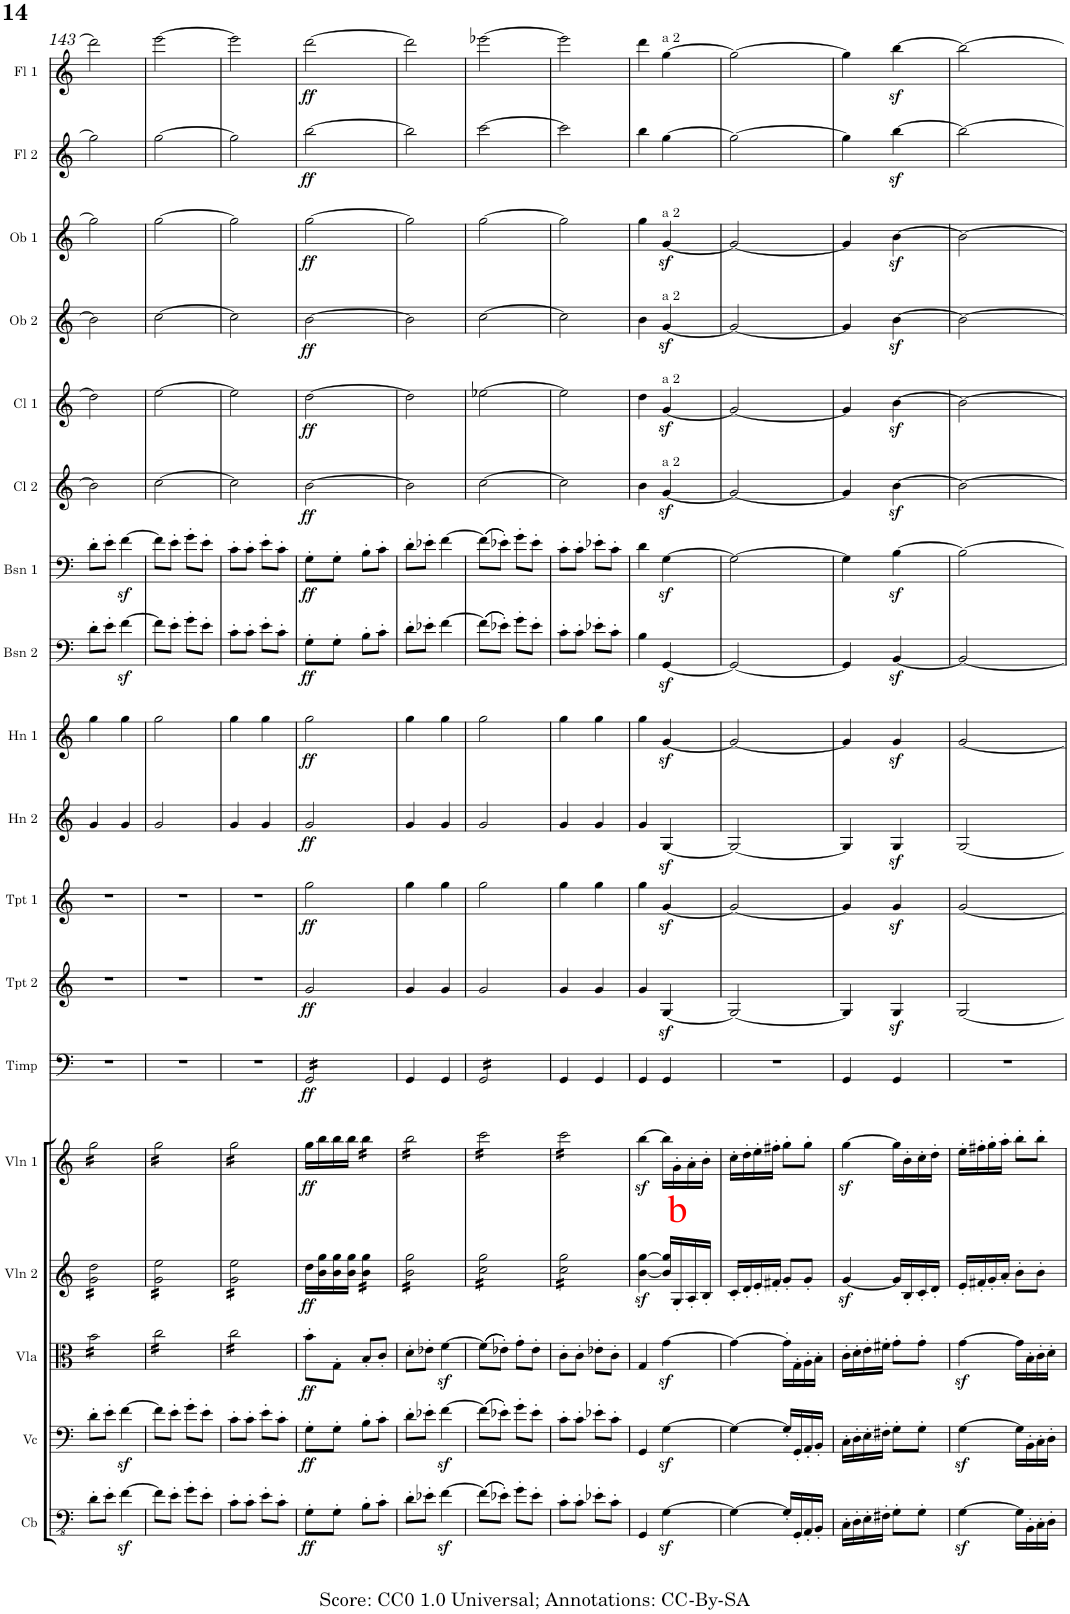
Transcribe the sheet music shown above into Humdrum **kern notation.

**kern	**dynam	**kern	**dynam	**kern	**dynam	**kern	**dynam	**kern	**text	**dynam	**kern	**dynam	**kern	**dynam	**kern	**dynam	**kern	**dynam	**kern	**dynam	**kern	**dynam	**kern	**dynam	**kern	**dynam	**kern	**dynam	**kern	**dynam	**kern	**dynam	**kern	**dynam	**kern	**dynam
*part18	*part18	*part17	*part17	*part16	*part16	*part15	*part15	*part14	*part14	*part14	*part13	*part13	*part12	*part12	*part11	*part11	*part10	*part10	*part9	*part9	*part8	*part8	*part7	*part7	*part6	*part6	*part5	*part5	*part4	*part4	*part3	*part3	*part2	*part2	*part1	*part1
*staff18	*staff18	*staff17	*staff17	*staff16	*staff16	*staff15	*staff15	*staff14	*staff14	*staff14	*staff13	*staff13	*staff12	*staff12	*staff11	*staff11	*staff10	*staff10	*staff9	*staff9	*staff8	*staff8	*staff7	*staff7	*staff6	*staff6	*staff5	*staff5	*staff4	*staff4	*staff3	*staff3	*staff2	*staff2	*staff1	*staff1
*I"Contrabass	*	*I"Violoncello	*	*I"Viola	*	*I"Violin 2	*	*I"Violin 1	*	*	*I"Timpani	*	*I"C Trumpet 2	*	*I"C Trumpet 1	*	*I"C Horn 2	*	*I"C Horn 1	*	*I"Bassoon 2	*	*I"Bassoon 1	*	*I"C Clarinet 2	*	*I"C Clarinet 1	*	*I"Oboe 2	*	*I"Oboe 1	*	*I"Flute 2	*	*I"Flute 1	*
*I'Cb	*	*I'Vc	*	*I'Vla	*	*I'Vln 2	*	*I'Vln 1	*	*	*I'Timp	*	*I'Tpt 2	*	*I'Tpt 1	*	*I'Hn 2	*	*I'Hn 1	*	*I'Bsn 2	*	*I'Bsn 1	*	*I'Cl 2	*	*I'Cl 1	*	*I'Ob 2	*	*I'Ob 1	*	*I'Fl 2	*	*I'Fl 1	*
!!LO:PB:g=z
*clefFv4	*	*clefF4	*	*clefC3	*	*clefG2	*	*clefG2	*	*	*clefF4	*	*clefG2	*	*clefG2	*	*clefG2	*	*clefG2	*	*clefF4	*	*clefF4	*	*clefG2	*	*clefG2	*	*clefG2	*	*clefG2	*	*clefG2	*	*clefG2	*
*	*	*	*	*	*	*	*	*	*	*	*	*	*	*	*	*	*Trd7c12	*	*Trd7c12	*	*	*	*	*	*Trd1c2	*	*Trd1c2	*	*	*	*	*	*	*	*	*
*k[]	*	*k[]	*	*k[]	*	*k[]	*	*k[]	*	*	*k[]	*	*k[]	*	*k[]	*	*k[]	*	*k[]	*	*k[]	*	*k[]	*	*k[]	*	*k[]	*	*k[]	*	*k[]	*	*k[]	*	*k[]	*
*M2/4	*	*M2/4	*	*M2/4	*	*M2/4	*	*M2/4	*	*	*M2/4	*	*M2/4	*	*M2/4	*	*M2/4	*	*M2/4	*	*M2/4	*	*M2/4	*	*M2/4	*	*M2/4	*	*M2/4	*	*M2/4	*	*M2/4	*	*M2/4	*
=143	=143	=143	=143	=143	=143	=143	=143	=143	=143	=143	=143	=143	=143	=143	=143	=143	=143	=143	=143	=143	=143	=143	=143	=143	=143	=143	=143	=143	=143	=143	=143	=143	=143	=143	=143	=143
*	*	*	*	*tremolo	*	*	*	*	*	*	*	*	*	*	*	*	*	*	*	*	*	*	*	*	*	*	*	*	*	*	*	*	*	*	*	*
*	*	*	*	*	*	*tremolo	*	*	*	*	*	*	*	*	*	*	*	*	*	*	*	*	*	*	*	*	*	*	*	*	*	*	*	*	*	*
*	*	*	*	*	*	*	*	*tremolo	*	*	*	*	*	*	*	*	*	*	*	*	*	*	*	*	*	*	*	*	*	*	*	*	*	*	*	*
8D'\L	.	8d'\L	.	16b\LL	.	16g\ 16dd\LL	.	16gg\LL	.	.	2r	.	2r	.	2r	.	4g/	.	4gg\	.	8d'\L	.	8d'\L	.	2b\]	.	2dd\]	.	2b\]	.	2gg\]	.	2gg\]	.	2ddd\]	.
.	.	.	.	16b\	.	16g\ 16dd\	.	16gg\	.	.	.	.	.	.	.	.	.	.	.	.	.	.	.	.	.	.	.	.	.	.	.	.	.	.	.	.
8E'\J	.	8e'\J	.	16b\	.	16g\ 16dd\	.	16gg\	.	.	.	.	.	.	.	.	.	.	.	.	8e'\J	.	8e'\J	.	.	.	.	.	.	.	.	.	.	.	.	.
.	.	.	.	16b\	.	16g\ 16dd\	.	16gg\	.	.	.	.	.	.	.	.	.	.	.	.	.	.	.	.	.	.	.	.	.	.	.	.	.	.	.	.
[4Fz<\	.	[4fz<\	.	16b\	.	16g\ 16dd\	.	16gg\	.	.	.	.	.	.	.	.	4g/	.	4gg\	.	[4fz<\	.	[4fz<\	.	.	.	.	.	.	.	.	.	.	.	.	.
.	.	.	.	16b\	.	16g\ 16dd\	.	16gg\	.	.	.	.	.	.	.	.	.	.	.	.	.	.	.	.	.	.	.	.	.	.	.	.	.	.	.	.
.	.	.	.	16b\	.	16g\ 16dd\	.	16gg\	.	.	.	.	.	.	.	.	.	.	.	.	.	.	.	.	.	.	.	.	.	.	.	.	.	.	.	.
.	.	.	.	16b\JJ	.	16g\ 16dd\JJ	.	16gg\JJ	.	.	.	.	.	.	.	.	.	.	.	.	.	.	.	.	.	.	.	.	.	.	.	.	.	.	.	.
=144	=144	=144	=144	=144	=144	=144	=144	=144	=144	=144	=144	=144	=144	=144	=144	=144	=144	=144	=144	=144	=144	=144	=144	=144	=144	=144	=144	=144	=144	=144	=144	=144	=144	=144	=144	=144
8F\L]	.	8f\L]	.	16cc\LL	.	16g\ 16ee\LL	.	16gg\LL	.	.	2r	.	2r	.	2r	.	2g/	.	2gg\	.	8f\L]	.	8f\L]	.	[2cc\	.	[2ee\	.	[2cc\	.	[2gg\	.	[2gg\	.	[2eee\	.
.	.	.	.	16cc\	.	16g\ 16ee\	.	16gg\	.	.	.	.	.	.	.	.	.	.	.	.	.	.	.	.	.	.	.	.	.	.	.	.	.	.	.	.
8E'\J	.	8e'\J	.	16cc\	.	16g\ 16ee\	.	16gg\	.	.	.	.	.	.	.	.	.	.	.	.	8e'\J	.	8e'\J	.	.	.	.	.	.	.	.	.	.	.	.	.
.	.	.	.	16cc\	.	16g\ 16ee\	.	16gg\	.	.	.	.	.	.	.	.	.	.	.	.	.	.	.	.	.	.	.	.	.	.	.	.	.	.	.	.
8G'\L	.	8g'\L	.	16cc\	.	16g\ 16ee\	.	16gg\	.	.	.	.	.	.	.	.	.	.	.	.	8g'\L	.	8g'\L	.	.	.	.	.	.	.	.	.	.	.	.	.
.	.	.	.	16cc\	.	16g\ 16ee\	.	16gg\	.	.	.	.	.	.	.	.	.	.	.	.	.	.	.	.	.	.	.	.	.	.	.	.	.	.	.	.
8E'\J	.	8e'\J	.	16cc\	.	16g\ 16ee\	.	16gg\	.	.	.	.	.	.	.	.	.	.	.	.	8e'\J	.	8e'\J	.	.	.	.	.	.	.	.	.	.	.	.	.
.	.	.	.	16cc\JJ	.	16g\ 16ee\JJ	.	16gg\JJ	.	.	.	.	.	.	.	.	.	.	.	.	.	.	.	.	.	.	.	.	.	.	.	.	.	.	.	.
=145	=145	=145	=145	=145	=145	=145	=145	=145	=145	=145	=145	=145	=145	=145	=145	=145	=145	=145	=145	=145	=145	=145	=145	=145	=145	=145	=145	=145	=145	=145	=145	=145	=145	=145	=145	=145
8C'\L	.	8c'\L	.	16cc\LL	.	16g\ 16ee\LL	.	16gg\LL	.	.	2r	.	2r	.	2r	.	4g/	.	4gg\	.	8c'\L	.	8c'\L	.	2cc\]	.	2ee\]	.	2cc\]	.	2gg\]	.	2gg\]	.	2eee\]	.
.	.	.	.	16cc\	.	16g\ 16ee\	.	16gg\	.	.	.	.	.	.	.	.	.	.	.	.	.	.	.	.	.	.	.	.	.	.	.	.	.	.	.	.
8C'\J	.	8c'\J	.	16cc\	.	16g\ 16ee\	.	16gg\	.	.	.	.	.	.	.	.	.	.	.	.	8c'\J	.	8c'\J	.	.	.	.	.	.	.	.	.	.	.	.	.
.	.	.	.	16cc\	.	16g\ 16ee\	.	16gg\	.	.	.	.	.	.	.	.	.	.	.	.	.	.	.	.	.	.	.	.	.	.	.	.	.	.	.	.
8E'\L	.	8e'\L	.	16cc\	.	16g\ 16ee\	.	16gg\	.	.	.	.	.	.	.	.	4g/	.	4gg\	.	8e'\L	.	8e'\L	.	.	.	.	.	.	.	.	.	.	.	.	.
.	.	.	.	16cc\	.	16g\ 16ee\	.	16gg\	.	.	.	.	.	.	.	.	.	.	.	.	.	.	.	.	.	.	.	.	.	.	.	.	.	.	.	.
8C'\J	.	8c'\J	.	16cc\	.	16g\ 16ee\	.	16gg\	.	.	.	.	.	.	.	.	.	.	.	.	8c'\J	.	8c'\J	.	.	.	.	.	.	.	.	.	.	.	.	.
.	.	.	.	16cc\JJ	.	16g\ 16ee\JJ	.	16gg\JJ	.	.	.	.	.	.	.	.	.	.	.	.	.	.	.	.	.	.	.	.	.	.	.	.	.	.	.	.
*	*	*	*	*	*	*	*	*Xtremolo	*	*	*	*	*	*	*	*	*	*	*	*	*	*	*	*	*	*	*	*	*	*	*	*	*	*	*	*
*	*	*	*	*	*	*Xtremolo	*	*	*	*	*	*	*	*	*	*	*	*	*	*	*	*	*	*	*	*	*	*	*	*	*	*	*	*	*	*
*	*	*	*	*Xtremolo	*	*	*	*	*	*	*	*	*	*	*	*	*	*	*	*	*	*	*	*	*	*	*	*	*	*	*	*	*	*	*	*
=146	=146	=146	=146	=146	=146	=146	=146	=146	=146	=146	=146	=146	=146	=146	=146	=146	=146	=146	=146	=146	=146	=146	=146	=146	=146	=146	=146	=146	=146	=146	=146	=146	=146	=146	=146	=146
!	!LO:DY:b	!	!LO:DY:b	!	!LO:DY:b	!	!LO:DY:b	!	!	!LO:DY:b	!	!LO:DY:b	!	!LO:DY:b	!	!LO:DY:b	!	!LO:DY:b	!	!LO:DY:b	!	!LO:DY:b	!	!LO:DY:b	!	!LO:DY:b	!	!LO:DY:b	!	!LO:DY:b	!	!LO:DY:b	!	!LO:DY:b	!	!LO:DY:b
*	*	*	*	*	*	*	*	*	*	*	*tremolo	*	*	*	*	*	*	*	*	*	*	*	*	*	*	*	*	*	*	*	*	*	*	*	*	*
8GG'\L	ff	8G'\L	ff	8b'\L	ff	16dd\LL	ff	16gg\LL	.	ff	16GG/LL	ff	2g/	ff	2gg\	ff	2g/	ff	2gg\	ff	8G'\L	ff	8G'\L	ff	[2b\	ff	[2dd\	ff	[2b\	ff	[2gg\	ff	[2bb\	ff	[2ddd\	ff
.	.	.	.	.	.	16b\ 16gg\	.	16bb\	.	.	16GG/	.	.	.	.	.	.	.	.	.	.	.	.	.	.	.	.	.	.	.	.	.	.	.	.	.
8GG'\J	.	8G'\J	.	8G'\J	.	16b\ 16gg\	.	16bb\	.	.	16GG/	.	.	.	.	.	.	.	.	.	8G'\J	.	8G'\J	.	.	.	.	.	.	.	.	.	.	.	.	.
.	.	.	.	.	.	16b\ 16gg\JJ	.	16bb\JJ	.	.	16GG/	.	.	.	.	.	.	.	.	.	.	.	.	.	.	.	.	.	.	.	.	.	.	.	.	.
*	*	*	*	*	*	*tremolo	*	*	*	*	*	*	*	*	*	*	*	*	*	*	*	*	*	*	*	*	*	*	*	*	*	*	*	*	*	*
*	*	*	*	*	*	*	*	*tremolo	*	*	*	*	*	*	*	*	*	*	*	*	*	*	*	*	*	*	*	*	*	*	*	*	*	*	*	*
8BB'\L	.	8B'\L	.	8B'/L	.	16b\ 16gg\LL	.	16bb\LL	.	.	16GG/	.	.	.	.	.	.	.	.	.	8B'\L	.	8B'\L	.	.	.	.	.	.	.	.	.	.	.	.	.
.	.	.	.	.	.	16b\ 16gg\	.	16bb\	.	.	16GG/	.	.	.	.	.	.	.	.	.	.	.	.	.	.	.	.	.	.	.	.	.	.	.	.	.
8C'\J	.	8c'\J	.	8c'/J	.	16b\ 16gg\	.	16bb\	.	.	16GG/	.	.	.	.	.	.	.	.	.	8c'\J	.	8c'\J	.	.	.	.	.	.	.	.	.	.	.	.	.
.	.	.	.	.	.	16b\ 16gg\JJ	.	16bb\JJ	.	.	16GG/JJ	.	.	.	.	.	.	.	.	.	.	.	.	.	.	.	.	.	.	.	.	.	.	.	.	.
*	*	*	*	*	*	*	*	*	*	*	*Xtremolo	*	*	*	*	*	*	*	*	*	*	*	*	*	*	*	*	*	*	*	*	*	*	*	*	*
=147	=147	=147	=147	=147	=147	=147	=147	=147	=147	=147	=147	=147	=147	=147	=147	=147	=147	=147	=147	=147	=147	=147	=147	=147	=147	=147	=147	=147	=147	=147	=147	=147	=147	=147	=147	=147
8D'\L	.	8d'\L	.	8d'\L	.	16b\ 16gg\LL	.	16bb\LL	.	.	4GG/	.	4g/	.	4gg\	.	4g/	.	4gg\	.	8d'\L	.	8d'\L	.	2b\]	.	2dd\]	.	2b\]	.	2gg\]	.	2bb\]	.	2ddd\]	.
.	.	.	.	.	.	16b\ 16gg\	.	16bb\	.	.	.	.	.	.	.	.	.	.	.	.	.	.	.	.	.	.	.	.	.	.	.	.	.	.	.	.
8E-X'\J	.	8e-X'\J	.	8e-X'\J	.	16b\ 16gg\	.	16bb\	.	.	.	.	.	.	.	.	.	.	.	.	8e-X'\J	.	8e-X'\J	.	.	.	.	.	.	.	.	.	.	.	.	.
.	.	.	.	.	.	16b\ 16gg\	.	16bb\	.	.	.	.	.	.	.	.	.	.	.	.	.	.	.	.	.	.	.	.	.	.	.	.	.	.	.	.
[4Fz<\	.	[4fz<\	.	[4fz<\	.	16b\ 16gg\	.	16bb\	.	.	4GG/	.	4g/	.	4gg\	.	4g/	.	4gg\	.	[4f\	.	[4f\	.	.	.	.	.	.	.	.	.	.	.	.	.
.	.	.	.	.	.	16b\ 16gg\	.	16bb\	.	.	.	.	.	.	.	.	.	.	.	.	.	.	.	.	.	.	.	.	.	.	.	.	.	.	.	.
.	.	.	.	.	.	16b\ 16gg\	.	16bb\	.	.	.	.	.	.	.	.	.	.	.	.	.	.	.	.	.	.	.	.	.	.	.	.	.	.	.	.
.	.	.	.	.	.	16b\ 16gg\JJ	.	16bb\JJ	.	.	.	.	.	.	.	.	.	.	.	.	.	.	.	.	.	.	.	.	.	.	.	.	.	.	.	.
=148	=148	=148	=148	=148	=148	=148	=148	=148	=148	=148	=148	=148	=148	=148	=148	=148	=148	=148	=148	=148	=148	=148	=148	=148	=148	=148	=148	=148	=148	=148	=148	=148	=148	=148	=148	=148
*	*	*	*	*	*	*	*	*	*	*	*tremolo	*	*	*	*	*	*	*	*	*	*	*	*	*	*	*	*	*	*	*	*	*	*	*	*	*
((8F\L]	.	((8f\L]	.	((8f\L]	.	16cc\ 16gg\LL	.	16ccc\LL	.	.	16GG/LL	.	2g/	.	2gg\	.	2g/	.	2gg\	.	((8f\L]	.	((8f\L]	.	[2cc\	.	[2ee-X\	.	[2cc\	.	[2gg\	.	[2ccc\	.	[2eee-X\	.
.	.	.	.	.	.	16cc\ 16gg\	.	16ccc\	.	.	16GG/	.	.	.	.	.	.	.	.	.	.	.	.	.	.	.	.	.	.	.	.	.	.	.	.	.
8E-X'\J))	.	8e-X'\J))	.	8e-X'\J))	.	16cc\ 16gg\	.	16ccc\	.	.	16GG/	.	.	.	.	.	.	.	.	.	8e-X'\J))	.	8e-X'\J))	.	.	.	.	.	.	.	.	.	.	.	.	.
.	.	.	.	.	.	16cc\ 16gg\	.	16ccc\	.	.	16GG/	.	.	.	.	.	.	.	.	.	.	.	.	.	.	.	.	.	.	.	.	.	.	.	.	.
8G'\L	.	8g'\L	.	8g'\L	.	16cc\ 16gg\	.	16ccc\	.	.	16GG/	.	.	.	.	.	.	.	.	.	8g'\L	.	8g'\L	.	.	.	.	.	.	.	.	.	.	.	.	.
.	.	.	.	.	.	16cc\ 16gg\	.	16ccc\	.	.	16GG/	.	.	.	.	.	.	.	.	.	.	.	.	.	.	.	.	.	.	.	.	.	.	.	.	.
8E-'\J	.	8e-'\J	.	8e-'\J	.	16cc\ 16gg\	.	16ccc\	.	.	16GG/	.	.	.	.	.	.	.	.	.	8e-'\J	.	8e-'\J	.	.	.	.	.	.	.	.	.	.	.	.	.
.	.	.	.	.	.	16cc\ 16gg\JJ	.	16ccc\JJ	.	.	16GG/JJ	.	.	.	.	.	.	.	.	.	.	.	.	.	.	.	.	.	.	.	.	.	.	.	.	.
*	*	*	*	*	*	*	*	*	*	*	*Xtremolo	*	*	*	*	*	*	*	*	*	*	*	*	*	*	*	*	*	*	*	*	*	*	*	*	*
=149	=149	=149	=149	=149	=149	=149	=149	=149	=149	=149	=149	=149	=149	=149	=149	=149	=149	=149	=149	=149	=149	=149	=149	=149	=149	=149	=149	=149	=149	=149	=149	=149	=149	=149	=149	=149
8C'\L	.	8c'\L	.	8c'\L	.	16cc\ 16gg\LL	.	16ccc\LL	.	.	4GG/	.	4g/	.	4gg\	.	4g/	.	4gg\	.	8c'\L	.	8c'\L	.	2cc\]	.	2ee-\]	.	2cc\]	.	2gg\]	.	2ccc\]	.	2eee-\]	.
.	.	.	.	.	.	16cc\ 16gg\	.	16ccc\	.	.	.	.	.	.	.	.	.	.	.	.	.	.	.	.	.	.	.	.	.	.	.	.	.	.	.	.
8C'\J	.	8c'\J	.	8c'\J	.	16cc\ 16gg\	.	16ccc\	.	.	.	.	.	.	.	.	.	.	.	.	8c'\J	.	8c'\J	.	.	.	.	.	.	.	.	.	.	.	.	.
.	.	.	.	.	.	16cc\ 16gg\	.	16ccc\	.	.	.	.	.	.	.	.	.	.	.	.	.	.	.	.	.	.	.	.	.	.	.	.	.	.	.	.
8E-X'\L	.	8e-X'\L	.	8e-X'\L	.	16cc\ 16gg\	.	16ccc\	.	.	4GG/	.	4g/	.	4gg\	.	4g/	.	4gg\	.	8e-X'\L	.	8e-X'\L	.	.	.	.	.	.	.	.	.	.	.	.	.
.	.	.	.	.	.	16cc\ 16gg\	.	16ccc\	.	.	.	.	.	.	.	.	.	.	.	.	.	.	.	.	.	.	.	.	.	.	.	.	.	.	.	.
8C'\J	.	8c'\J	.	8c'\J	.	16cc\ 16gg\	.	16ccc\	.	.	.	.	.	.	.	.	.	.	.	.	8c'\J	.	8c'\J	.	.	.	.	.	.	.	.	.	.	.	.	.
.	.	.	.	.	.	16cc\ 16gg\JJ	.	16ccc\JJ	.	.	.	.	.	.	.	.	.	.	.	.	.	.	.	.	.	.	.	.	.	.	.	.	.	.	.	.
*	*	*	*	*	*	*	*	*Xtremolo	*	*	*	*	*	*	*	*	*	*	*	*	*	*	*	*	*	*	*	*	*	*	*	*	*	*	*	*
*	*	*	*	*	*	*Xtremolo	*	*	*	*	*	*	*	*	*	*	*	*	*	*	*	*	*	*	*	*	*	*	*	*	*	*	*	*	*	*
=150	=150	=150	=150	=150	=150	=150	=150	=150	=150	=150	=150	=150	=150	=150	=150	=150	=150	=150	=150	=150	=150	=150	=150	=150	=150	=150	=150	=150	=150	=150	=150	=150	=150	=150	=150	=150
4GGG/	.	4GG/	.	4G/	.	[4b\z< [4gg\z<	.	[4bbz<\	.	.	4GG/	.	4g/	.	4gg\	.	4g/	.	4gg\	.	4B\	.	4d\	.	4b\	.	4dd\	.	4b\	.	4gg\	.	4bb\	.	4ddd\	.
!	!	!	!	!	!	!	!	!	!	!	!	!	!	!	!	!	!	!	!	!	!	!	!	!	!	!	!	!	!	!	!	!	!	!	!LO:TX:a:t=a 2	!
!	!	!	!	!	!	!	!	!	!	!	!	!	!	!	!	!	!	!	!	!	!	!	!	!	!	!	!	!	!	!	!LO:TX:a:t=a 2	!	!	!	!	!
!	!	!	!	!	!	!	!	!	!	!	!	!	!	!	!	!	!	!	!	!	!	!	!	!	!	!	!	!	!LO:TX:a:t=a 2	!	!	!	!	!	!	!
!	!	!	!	!	!	!	!	!	!	!	!	!	!	!	!	!	!	!	!	!	!	!	!	!	!	!	!LO:TX:a:t=a 2	!	!	!	!	!	!	!	!	!
!	!	!	!	!	!	!	!	!	!	!	!	!	!	!	!	!	!	!	!	!	!	!	!	!	!LO:TX:a:t=a 2	!	!	!	!	!	!	!	!	!	!	!
[4GGz<\	.	[4Gz<\	.	[4gz<\	.	16b/] 16gg/]LL	.	16bb\LL]	.	.	4GG/	.	[4Gz</	.	[4gz</	.	[4Gz</	.	[4gz</	.	[4GGz</	.	[4Gz<\	.	[4gz</	.	[4gz</	.	[4gz</	.	[4gz</	.	[4gg\	.	[4gg\	.
!	!	!	!	!	!	!	!	!	!LO:LY:b:color=#FF0000	!	!	!	!	!	!	!	!	!	!	!	!	!	!	!	!	!	!	!	!	!	!	!	!	!	!	!
.	.	.	.	.	.	16G'/	.	16g'\	b	.	.	.	.	.	.	.	.	.	.	.	.	.	.	.	.	.	.	.	.	.	.	.	.	.	.	.
.	.	.	.	.	.	16A'/	.	16a'\	.	.	.	.	.	.	.	.	.	.	.	.	.	.	.	.	.	.	.	.	.	.	.	.	.	.	.	.
.	.	.	.	.	.	16B'/JJ	.	16b'\JJ	.	.	.	.	.	.	.	.	.	.	.	.	.	.	.	.	.	.	.	.	.	.	.	.	.	.	.	.
=151	=151	=151	=151	=151	=151	=151	=151	=151	=151	=151	=151	=151	=151	=151	=151	=151	=151	=151	=151	=151	=151	=151	=151	=151	=151	=151	=151	=151	=151	=151	=151	=151	=151	=151	=151	=151
4GG\_	.	4G\_	.	4g\_	.	16c'/LL	.	16cc'\LL	.	.	2r	.	2G/_	.	2g/_	.	2G/_	.	2g/_	.	2GG/_	.	2G\_	.	2g/_	.	2g/_	.	2g/_	.	2g/_	.	2gg\_	.	2gg\_	.
.	.	.	.	.	.	16d'/	.	16dd'\	.	.	.	.	.	.	.	.	.	.	.	.	.	.	.	.	.	.	.	.	.	.	.	.	.	.	.	.
.	.	.	.	.	.	16e'/	.	16ee'\	.	.	.	.	.	.	.	.	.	.	.	.	.	.	.	.	.	.	.	.	.	.	.	.	.	.	.	.
.	.	.	.	.	.	16f#X'/JJ	.	16ff#X'\JJ	.	.	.	.	.	.	.	.	.	.	.	.	.	.	.	.	.	.	.	.	.	.	.	.	.	.	.	.
16GG'/LL]	.	16G'/LL]	.	16g'\LL]	.	8g'/L	.	8gg'\L	.	.	.	.	.	.	.	.	.	.	.	.	.	.	.	.	.	.	.	.	.	.	.	.	.	.	.	.
16GGG'/	.	16GG'/	.	16G'\	.	.	.	.	.	.	.	.	.	.	.	.	.	.	.	.	.	.	.	.	.	.	.	.	.	.	.	.	.	.	.	.
16AAA'/	.	16AA'/	.	16A'\	.	8g'/J	.	8gg'\J	.	.	.	.	.	.	.	.	.	.	.	.	.	.	.	.	.	.	.	.	.	.	.	.	.	.	.	.
16BBB'/JJ	.	16BB'/JJ	.	16B'\JJ	.	.	.	.	.	.	.	.	.	.	.	.	.	.	.	.	.	.	.	.	.	.	.	.	.	.	.	.	.	.	.	.
=152	=152	=152	=152	=152	=152	=152	=152	=152	=152	=152	=152	=152	=152	=152	=152	=152	=152	=152	=152	=152	=152	=152	=152	=152	=152	=152	=152	=152	=152	=152	=152	=152	=152	=152	=152	=152
16CC'\LL	.	16C'\LL	.	16c'\LL	.	[4gz</	.	[4ggz<\	.	.	4GG/	.	4G/]	.	4g/]	.	4G/]	.	4g/]	.	4GG/]	.	4G\]	.	4g/]	.	4g/]	.	4g/]	.	4g/]	.	4gg\]	.	4gg\]	.
16DD'\	.	16D'\	.	16d'\	.	.	.	.	.	.	.	.	.	.	.	.	.	.	.	.	.	.	.	.	.	.	.	.	.	.	.	.	.	.	.	.
16EE'\	.	16E'\	.	16e'\	.	.	.	.	.	.	.	.	.	.	.	.	.	.	.	.	.	.	.	.	.	.	.	.	.	.	.	.	.	.	.	.
16FF#X'\JJ	.	16F#X'\JJ	.	16f#X'\JJ	.	.	.	.	.	.	.	.	.	.	.	.	.	.	.	.	.	.	.	.	.	.	.	.	.	.	.	.	.	.	.	.
8GG'\L	.	8G'\L	.	8g'\L	.	16g/LL]	.	16gg\LL]	.	.	4GG/	.	4Gz</	.	4gz</	.	4Gz</	.	4gz</	.	[4BBz</	.	[4Bz<\	.	[4bz<\	.	[4bz<\	.	[4bz<\	.	[4bz<\	.	[4bbz<\	.	[4bbz<\	.
.	.	.	.	.	.	16B'/	.	16b'\	.	.	.	.	.	.	.	.	.	.	.	.	.	.	.	.	.	.	.	.	.	.	.	.	.	.	.	.
8GG'\J	.	8G'\J	.	8g'\J	.	16c'/	.	16cc'\	.	.	.	.	.	.	.	.	.	.	.	.	.	.	.	.	.	.	.	.	.	.	.	.	.	.	.	.
.	.	.	.	.	.	16d'/JJ	.	16dd'\JJ	.	.	.	.	.	.	.	.	.	.	.	.	.	.	.	.	.	.	.	.	.	.	.	.	.	.	.	.
=153	=153	=153	=153	=153	=153	=153	=153	=153	=153	=153	=153	=153	=153	=153	=153	=153	=153	=153	=153	=153	=153	=153	=153	=153	=153	=153	=153	=153	=153	=153	=153	=153	=153	=153	=153	=153
[4GGz<\	.	[4Gz<\	.	[4gz<\	.	16e'/LL	.	16ee'\LL	.	.	2r	.	[2G/	.	[2g/	.	[2G/	.	[2g/	.	2BB/_	.	2B\_	.	2b\_	.	2b\_	.	2b\_	.	2b\_	.	2bb\_	.	2bb\_	.
.	.	.	.	.	.	16f#X'/	.	16ff#X'\	.	.	.	.	.	.	.	.	.	.	.	.	.	.	.	.	.	.	.	.	.	.	.	.	.	.	.	.
.	.	.	.	.	.	16g'/	.	16gg'\	.	.	.	.	.	.	.	.	.	.	.	.	.	.	.	.	.	.	.	.	.	.	.	.	.	.	.	.
.	.	.	.	.	.	16a'/JJ	.	16aa'\JJ	.	.	.	.	.	.	.	.	.	.	.	.	.	.	.	.	.	.	.	.	.	.	.	.	.	.	.	.
16GG\LL]	.	16G\LL]	.	16g\LL]	.	8b'\L	.	8bb'\L	.	.	.	.	.	.	.	.	.	.	.	.	.	.	.	.	.	.	.	.	.	.	.	.	.	.	.	.
16BBB'\	.	16BB'\	.	16B'\	.	.	.	.	.	.	.	.	.	.	.	.	.	.	.	.	.	.	.	.	.	.	.	.	.	.	.	.	.	.	.	.
16CC'\	.	16C'\	.	16c'\	.	8b'\J	.	8bb'\J	.	.	.	.	.	.	.	.	.	.	.	.	.	.	.	.	.	.	.	.	.	.	.	.	.	.	.	.
16DD'\JJ	.	16D'\JJ	.	16d'\JJ	.	.	.	.	.	.	.	.	.	.	.	.	.	.	.	.	.	.	.	.	.	.	.	.	.	.	.	.	.	.	.	.
=	=	=	=	=	=	=	=	=	=	=	=	=	=	=	=	=	=	=	=	=	=	=	=	=	=	=	=	=	=	=	=	=	=	=	=	=
*-	*-	*-	*-	*-	*-	*-	*-	*-	*-	*-	*-	*-	*-	*-	*-	*-	*-	*-	*-	*-	*-	*-	*-	*-	*-	*-	*-	*-	*-	*-	*-	*-	*-	*-	*-	*-
